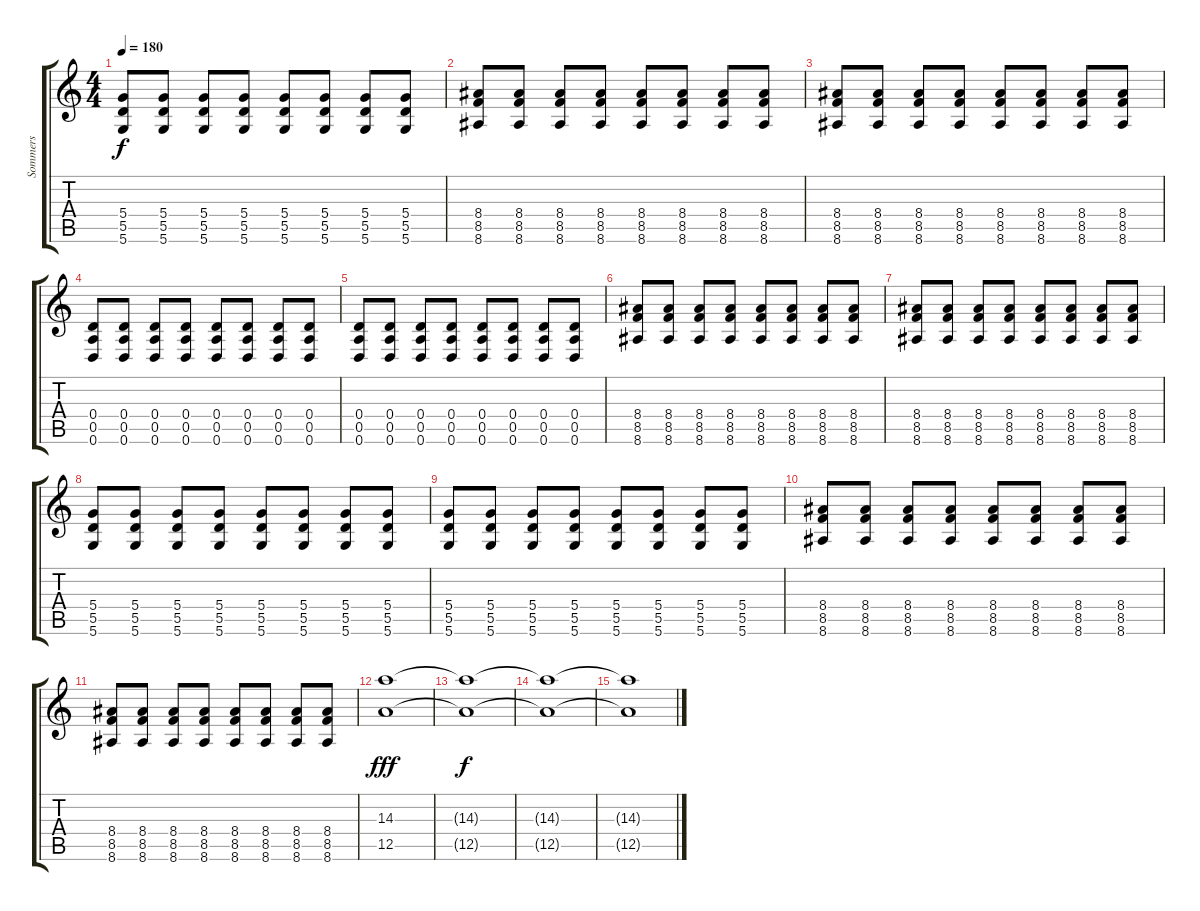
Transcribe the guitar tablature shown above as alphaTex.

\track ("Sommers" "Sommers") {instrument overdrivenguitar}
\staff {score tabs}
\tuning (E4 B3 G3 D3 A2 D2) {hide}
\ts (4 4)
\tempo 180
\clef g2
\ks c
(5.4 5.5 5.6).8{dy f} (5.4 5.5 5.6).8 (5.4 5.5 5.6).8 (5.4 5.5 5.6).8 (5.4 5.5 5.6).8 (5.4 5.5 5.6).8 (5.4 5.5 5.6).8 (5.4 5.5 5.6).8 |
(8.4 8.5 8.6).8 (8.4 8.5 8.6).8 (8.4 8.5 8.6).8 (8.4 8.5 8.6).8 (8.4 8.5 8.6).8 (8.4 8.5 8.6).8 (8.4 8.5 8.6).8 (8.4 8.5 8.6).8 |
(8.4 8.5 8.6).8 (8.4 8.5 8.6).8 (8.4 8.5 8.6).8 (8.4 8.5 8.6).8 (8.4 8.5 8.6).8 (8.4 8.5 8.6).8 (8.4 8.5 8.6).8 (8.4 8.5 8.6).8 |
(0.4 0.5 0.6).8 (0.4 0.5 0.6).8 (0.4 0.5 0.6).8 (0.4 0.5 0.6).8 (0.4 0.5 0.6).8 (0.4 0.5 0.6).8 (0.4 0.5 0.6).8 (0.4 0.5 0.6).8 |
(0.4 0.5 0.6).8 (0.4 0.5 0.6).8 (0.4 0.5 0.6).8 (0.4 0.5 0.6).8 (0.4 0.5 0.6).8 (0.4 0.5 0.6).8 (0.4 0.5 0.6).8 (0.4 0.5 0.6).8 |
(8.4 8.5 8.6).8 (8.4 8.5 8.6).8 (8.4 8.5 8.6).8 (8.4 8.5 8.6).8 (8.4 8.5 8.6).8 (8.4 8.5 8.6).8 (8.4 8.5 8.6).8 (8.4 8.5 8.6).8 |
(8.4 8.5 8.6).8 (8.4 8.5 8.6).8 (8.4 8.5 8.6).8 (8.4 8.5 8.6).8 (8.4 8.5 8.6).8 (8.4 8.5 8.6).8 (8.4 8.5 8.6).8 (8.4 8.5 8.6).8 |
(5.4 5.5 5.6).8 (5.4 5.5 5.6).8 (5.4 5.5 5.6).8 (5.4 5.5 5.6).8 (5.4 5.5 5.6).8 (5.4 5.5 5.6).8 (5.4 5.5 5.6).8 (5.4 5.5 5.6).8 |
(5.4 5.5 5.6).8 (5.4 5.5 5.6).8 (5.4 5.5 5.6).8 (5.4 5.5 5.6).8 (5.4 5.5 5.6).8 (5.4 5.5 5.6).8 (5.4 5.5 5.6).8 (5.4 5.5 5.6).8 |
(8.4 8.5 8.6).8 (8.4 8.5 8.6).8 (8.4 8.5 8.6).8 (8.4 8.5 8.6).8 (8.4 8.5 8.6).8 (8.4 8.5 8.6).8 (8.4 8.5 8.6).8 (8.4 8.5 8.6).8 |
(8.4 8.5 8.6).8 (8.4 8.5 8.6).8 (8.4 8.5 8.6).8 (8.4 8.5 8.6).8 (8.4 8.5 8.6).8 (8.4 8.5 8.6).8 (8.4 8.5 8.6).8 (8.4 8.5 8.6).8 |
(14.3 12.5).1{dy fff volume 0} |
(14.3{t} 12.5{t}).1{dy f} |
(14.3{t} 12.5{t}).1 |
(14.3{t} 12.5{t}).1
